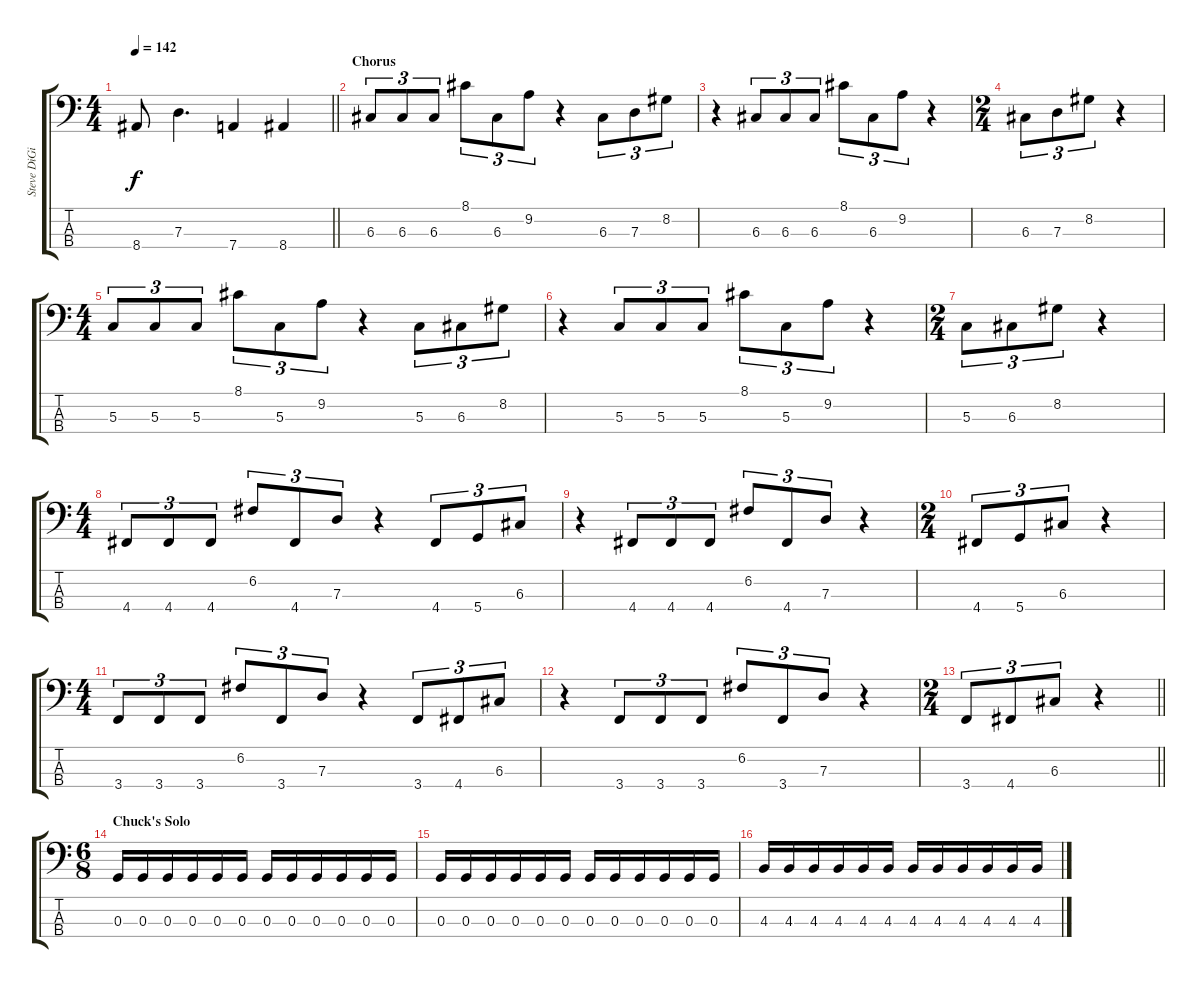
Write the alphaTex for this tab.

\track ("Steve DiGiorgio" "Steve DiGi") {instrument fretlessbass}
\staff {score tabs}
\tuning (F2 C2 G1 D1) {hide}
\ts (4 4)
\tempo 142
\clef f4
\barLineRight lightlight
\ks c
8.4{t}.8{dy f} 7.3.4{d} 7.4.4 8.4.4 |
\section ("" "Chorus")
6.3.8{tu (3 2)} 6.3.8{tu (3 2)} 6.3.8{tu (3 2)} 8.1.8{tu (3 2)} 6.3.8{tu (3 2)} 9.2.8{tu (3 2)} r.4 6.3.8{tu (3 2)} 7.3.8{tu (3 2)} 8.2.8{tu (3 2)} |
r.4 6.3.8{tu (3 2)} 6.3.8{tu (3 2)} 6.3.8{tu (3 2)} 8.1.8{tu (3 2)} 6.3.8{tu (3 2)} 9.2.8{tu (3 2)} r.4 |
\ts (2 4)
6.3.8{tu (3 2)} 7.3.8{tu (3 2)} 8.2.8{tu (3 2)} r.4 |
\ts (4 4)
5.3.8{tu (3 2)} 5.3.8{tu (3 2)} 5.3.8{tu (3 2)} 8.1.8{tu (3 2)} 5.3.8{tu (3 2)} 9.2.8{tu (3 2)} r.4 5.3.8{tu (3 2)} 6.3.8{tu (3 2)} 8.2.8{tu (3 2)} |
r.4 5.3.8{tu (3 2)} 5.3.8{tu (3 2)} 5.3.8{tu (3 2)} 8.1.8{tu (3 2)} 5.3.8{tu (3 2)} 9.2.8{tu (3 2)} r.4 |
\ts (2 4)
5.3.8{tu (3 2)} 6.3.8{tu (3 2)} 8.2.8{tu (3 2)} r.4 |
\ts (4 4)
4.4.8{tu (3 2)} 4.4.8{tu (3 2)} 4.4.8{tu (3 2)} 6.2.8{tu (3 2)} 4.4.8{tu (3 2)} 7.3.8{tu (3 2)} r.4 4.4.8{tu (3 2)} 5.4.8{tu (3 2)} 6.3.8{tu (3 2)} |
r.4 4.4.8{tu (3 2)} 4.4.8{tu (3 2)} 4.4.8{tu (3 2)} 6.2.8{tu (3 2)} 4.4.8{tu (3 2)} 7.3.8{tu (3 2)} r.4 |
\ts (2 4)
4.4.8{tu (3 2)} 5.4.8{tu (3 2)} 6.3.8{tu (3 2)} r.4 |
\ts (4 4)
3.4.8{tu (3 2)} 3.4.8{tu (3 2)} 3.4.8{tu (3 2)} 6.2.8{tu (3 2)} 3.4.8{tu (3 2)} 7.3.8{tu (3 2)} r.4 3.4.8{tu (3 2)} 4.4.8{tu (3 2)} 6.3.8{tu (3 2)} |
r.4 3.4.8{tu (3 2)} 3.4.8{tu (3 2)} 3.4.8{tu (3 2)} 6.2.8{tu (3 2)} 3.4.8{tu (3 2)} 7.3.8{tu (3 2)} r.4 |
\ts (2 4)
\barLineRight lightlight
3.4.8{tu (3 2)} 4.4.8{tu (3 2)} 6.3.8{tu (3 2)} r.4 |
\ts (6 8)
\section ("" "Chuck's Solo")
0.3.16 0.3.16 0.3.16 0.3.16 0.3.16 0.3.16 0.3.16 0.3.16 0.3.16 0.3.16 0.3.16 0.3.16 |
0.3.16 0.3.16 0.3.16 0.3.16 0.3.16 0.3.16 0.3.16 0.3.16 0.3.16 0.3.16 0.3.16 0.3.16 |
4.3.16 4.3.16 4.3.16 4.3.16 4.3.16 4.3.16 4.3.16 4.3.16 4.3.16 4.3.16 4.3.16 4.3.16
